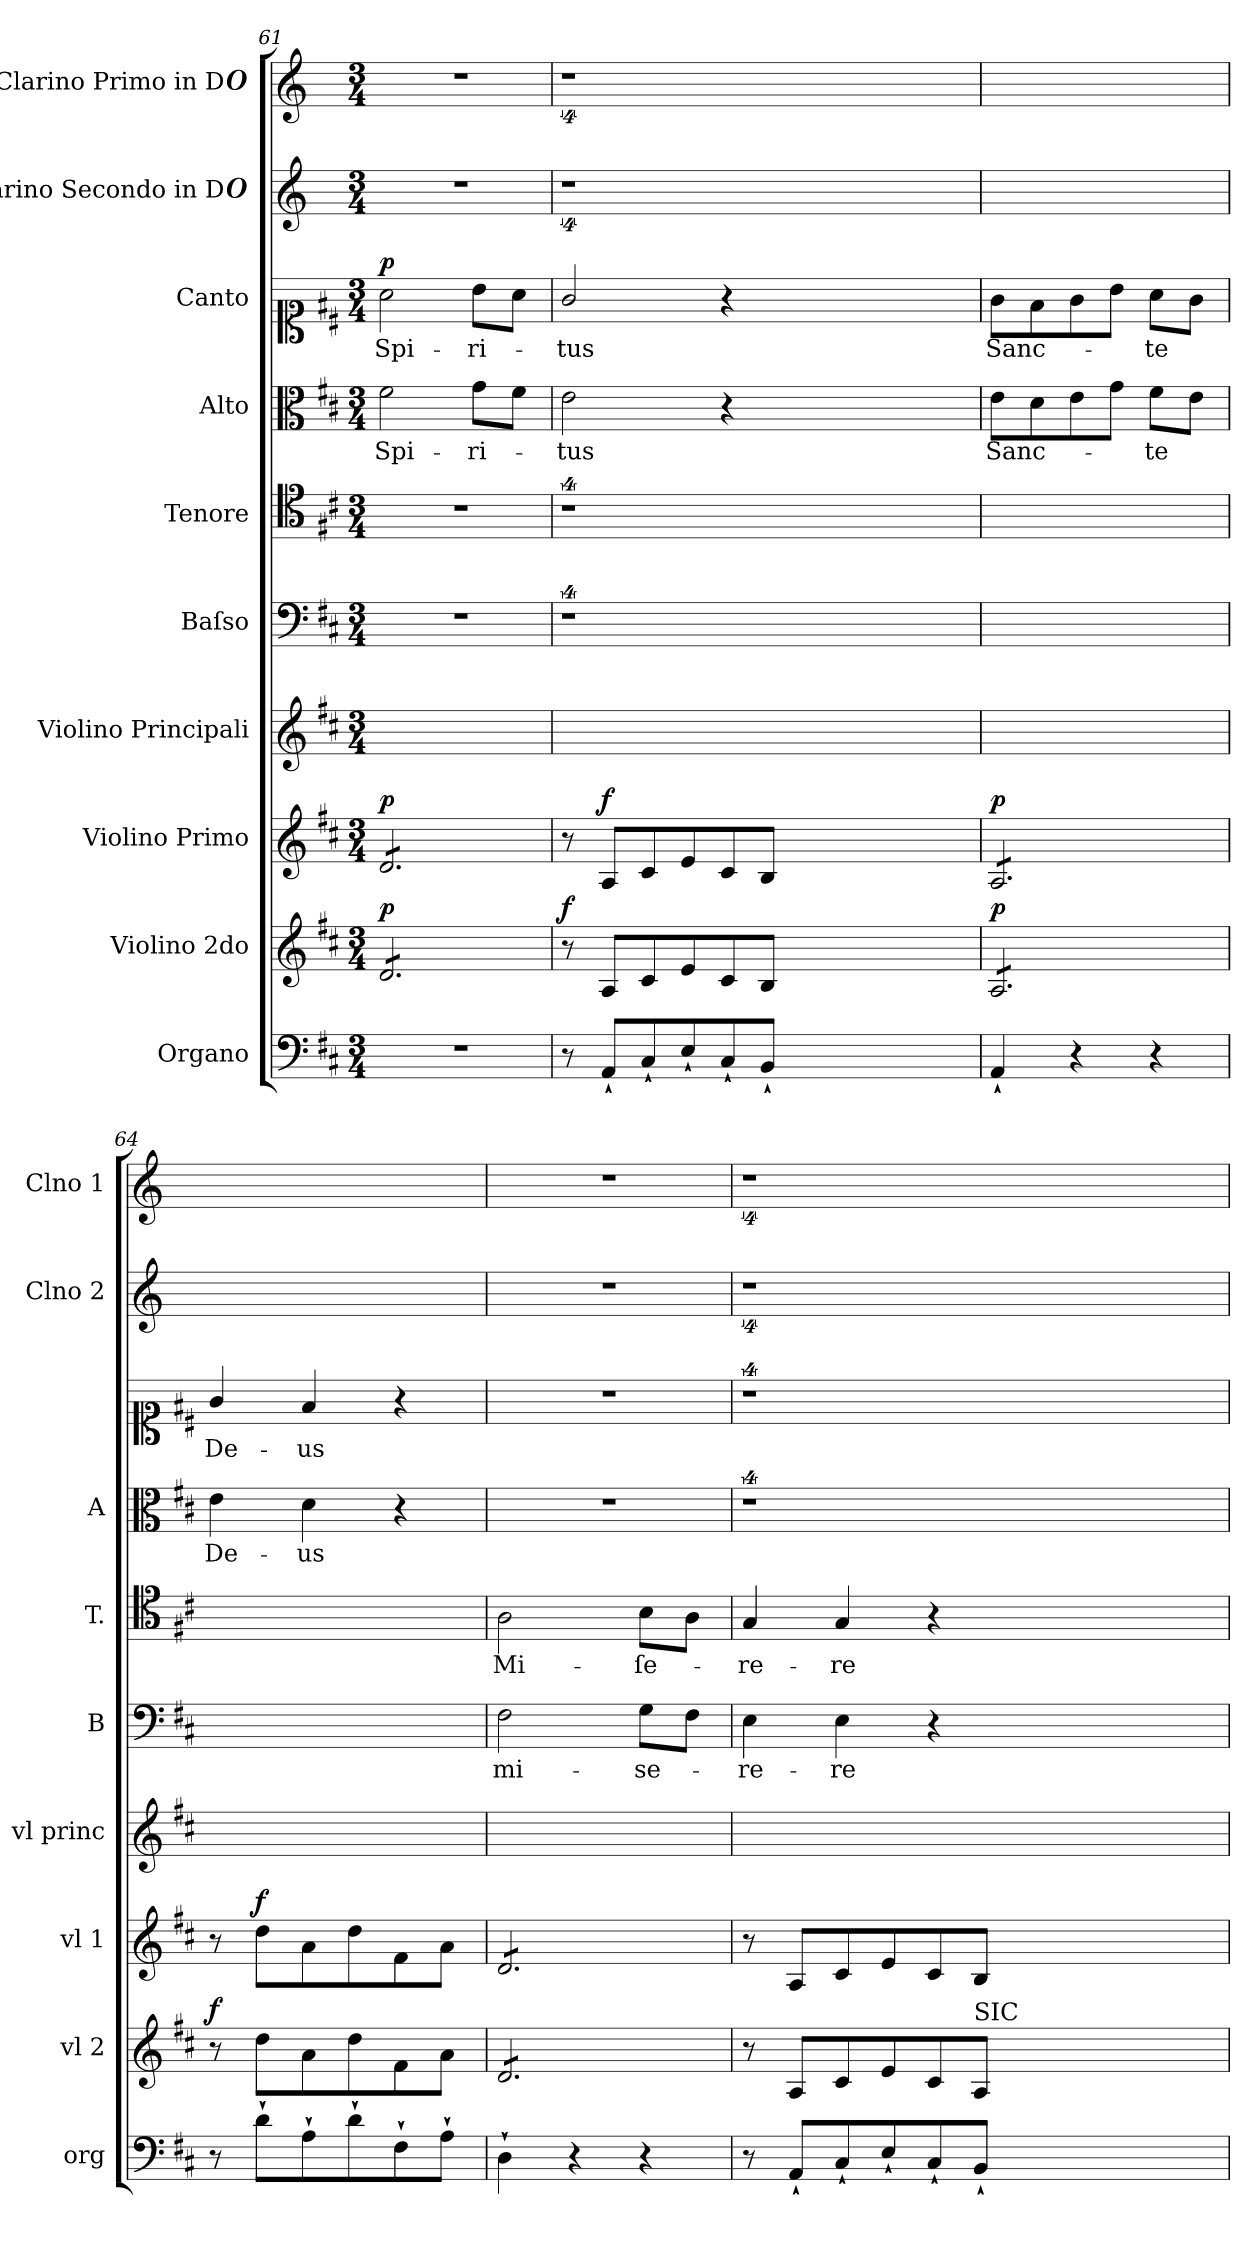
**kern	**kern	**dynam	**kern	**dynam	**kern	**kern	**text	**kern	**text	**kern	**text	**kern	**text	**dynam	**kern	**kern
*part10	*part9	*part9	*part8	*part8	*part7	*part6	*part6	*part5	*part5	*part4	*part4	*part3	*part3	*part3	*part2	*part1
*staff10	*staff9	*staff9	*staff8	*staff8	*staff7	*staff6	*staff6	*staff5	*staff5	*staff4	*staff4	*staff3	*staff3	*staff3	*staff2	*staff1
*I"Organo	*I"Violino 2do	*	*I"Violino Primo	*	*I"Violino Principali	*I"Baſso	*	*I"Tenore	*	*I"Alto	*	*I"Canto	*	*	*I"Clarino Secondo in D#	*I"Clarino Primo in D#
*I'org	*I'vl 2	*	*I'vl 1	*	*I'vl princ	*I'B	*	*I'T.	*	*I'A	*	*	*	*	*I'Clno 2	*I'Clno 1
*clefF4	*clefG2	*	*clefG2	*	*clefG2	*clefF4	*	*clefC4	*	*clefC3	*	*clefC1	*	*	*clefG2	*clefG2
*	*	*	*	*	*	*	*	*	*	*	*	*	*	*	*ITrd-1c-2	*ITrd-1c-2
*k[f#c#]	*k[f#c#]	*	*k[f#c#]	*	*k[f#c#]	*k[f#c#]	*	*k[f#c#]	*	*k[f#c#]	*	*k[f#c#]	*	*	*k[f#c#]	*k[f#c#]
*M3/4	*M3/4	*	*M3/4	*	*M3/4	*M3/4	*	*M3/4	*	*M3/4	*	*M3/4	*	*	*M3/4	*M3/4
=61	=61	=61	=61	=61	=61	=61	=61	=61	=61	=61	=61	=61	=61	=61	=61	=61
!	!	!LO:DY:a	!	!LO:DY:a	!	!	!	!	!	!	!	!	!	!LO:DY:a	!	!
*	*tremolo	*	*	*	*	*	*	*	*	*	*	*	*	*	*	*
*	*	*	*tremolo	*	*	*	*	*	*	*	*	*	*	*	*	*
2.r	8d/L	p	8d/L	p.	2.ryy	2.r	.	2.r	.	2f#\	Spi-	2a\	Spi-	p	2.r	2.r
.	8d/	.	8d/	.	.	.	.	.	.	.	.	.	.	.	.	.
.	8d/	.	8d/	.	.	.	.	.	.	.	.	.	.	.	.	.
.	8d/	.	8d/	.	.	.	.	.	.	.	.	.	.	.	.	.
.	8d/	.	8d/	.	.	.	.	.	.	8g\L	-ri-	8b\L	-ri-	.	.	.
.	8d/J	.	8d/J	.	.	.	.	.	.	8f#\J	.	8a\J	.	.	.	.
*	*	*	*Xtremolo	*	*	*	*	*	*	*	*	*	*	*	*	*
*	*Xtremolo	*	*	*	*	*	*	*	*	*	*	*	*	*	*	*
=62	=62	=62	=62	=62	=62	=62	=62	=62	=62	=62	=62	=62	=62	=62	=62	=62
!	!	!LO:DY:a	!	!	!	!	!	!	!	!	!	!	!	!	!	!
8r	8r	f	8r	.	2.ryy	4%9r	.	4%9r	.	2e\	-tus	2g/	-tus	.	4%9r	4%9r
!	!	!	!	!LO:DY:a	!	!	!	!	!	!	!	!	!	!	!	!
8AA`/L	8A/L	.	8A/L	f.	.	.	.	.	.	.	.	.	.	.	.	.
8C#`/	8c#/	.	8c#/	.	.	.	.	.	.	.	.	.	.	.	.	.
8E`/	8e/	.	8e/	.	.	.	.	.	.	.	.	.	.	.	.	.
8C#`/	8c#/	.	8c#/	.	.	.	.	.	.	4r	.	4r	.	.	.	.
8BB`/J	8B/J	.	8B/J	.	.	.	.	.	.	.	.	.	.	.	.	.
1.ryy	1.ryy	.	1.ryy	.	1.ryy	.	.	.	.	1.ryy	.	1.ryy	.	.	.	.
=63	=63	=63	=63	=63	=63	=63	=63	=63	=63	=63	=63	=63	=63	=63	=63	=63
!	!	!LO:DY:a	!	!LO:DY:a	!	!	!	!	!	!	!	!	!	!	!	!
*	*tremolo	*	*	*	*	*	*	*	*	*	*	*	*	*	*	*
*	*	*	*tremolo	*	*	*	*	*	*	*	*	*	*	*	*	*
4AA`/	8A/L	p	8A/L	p.	2.ryy	2.ryy	.	2.ryy	.	8e\L	Sanc-	8g\L	Sanc-	.	2.ryy	2.ryy
.	8A/	.	8A/	.	.	.	.	.	.	8d\	.	8f#\	.	.	.	.
4r	8A/	.	8A/	.	.	.	.	.	.	8e\	.	8g\	.	.	.	.
.	8A/	.	8A/	.	.	.	.	.	.	8g\J	.	8b\J	.	.	.	.
4r	8A/	.	8A/	.	.	.	.	.	.	8f#\L	-te	8a\L	-te	.	.	.
.	8A/J	.	8A/J	.	.	.	.	.	.	8e\J	.	8g\J	.	.	.	.
*	*	*	*Xtremolo	*	*	*	*	*	*	*	*	*	*	*	*	*
*	*Xtremolo	*	*	*	*	*	*	*	*	*	*	*	*	*	*	*
=64	=64	=64	=64	=64	=64	=64	=64	=64	=64	=64	=64	=64	=64	=64	=64	=64
!	!	!LO:DY:a	!	!	!	!	!	!	!	!	!	!	!	!	!	!
8r	8r	f	8r	.	2.ryy	2.ryy	.	2.ryy	.	4e\	De-	4g/	De-	.	2.ryy	2.ryy
!	!	!	!	!LO:DY:a	!	!	!	!	!	!	!	!	!	!	!	!
8d`\L	8dd\L	.	8dd\L	f.	.	.	.	.	.	.	.	.	.	.	.	.
8A`\	8a\	.	8a\	.	.	.	.	.	.	4d\	-us	4f#/	-us	.	.	.
8d`\	8dd\	.	8dd\	.	.	.	.	.	.	.	.	.	.	.	.	.
8F#`\	8f#\	.	8f#\	.	.	.	.	.	.	4r	.	4r	.	.	.	.
8A`\J	8a\J	.	8a\J	.	.	.	.	.	.	.	.	.	.	.	.	.
=65	=65	=65	=65	=65	=65	=65	=65	=65	=65	=65	=65	=65	=65	=65	=65	=65
*	*tremolo	*	*	*	*	*	*	*	*	*	*	*	*	*	*	*
*	*	*	*tremolo	*	*	*	*	*	*	*	*	*	*	*	*	*
4D`\	8d/L	.	8d/L	.	2.ryy	2F#\	mi-	2A\	Mi-	2.r	.	2.r	.	.	2.r	2.r
.	8d/	.	8d/	.	.	.	.	.	.	.	.	.	.	.	.	.
4r	8d/	.	8d/	.	.	.	.	.	.	.	.	.	.	.	.	.
.	8d/	.	8d/	.	.	.	.	.	.	.	.	.	.	.	.	.
4r	8d/	.	8d/	.	.	8G\L	-se-	8B\L	-ſe-	.	.	.	.	.	.	.
.	8d/J	.	8d/J	.	.	8F#\J	.	8A\J	.	.	.	.	.	.	.	.
*	*	*	*Xtremolo	*	*	*	*	*	*	*	*	*	*	*	*	*
*	*Xtremolo	*	*	*	*	*	*	*	*	*	*	*	*	*	*	*
=66	=66	=66	=66	=66	=66	=66	=66	=66	=66	=66	=66	=66	=66	=66	=66	=66
8r	8r	.	8r	.	2.ryy	4E\	-re-	4G/	-re-	4%9r	.	4%9r	.	.	4%9r	4%9r
8AA`/L	8A/L	.	8A/L	.	.	.	.	.	.	.	.	.	.	.	.	.
8C#`/	8c#/	.	8c#/	.	.	4E\	-re	4G/	-re	.	.	.	.	.	.	.
8E`/	8e/	.	8e/	.	.	.	.	.	.	.	.	.	.	.	.	.
8C#`/	8c#/	.	8c#/	.	.	4r	.	4r	.	.	.	.	.	.	.	.
!	!LO:TX:a:t=SIC	!	!	!	!	!	!	!	!	!	!	!	!	!	!	!
8BB`/J	8A/J	.	8B/J	.	.	.	.	.	.	.	.	.	.	.	.	.
1.ryy	1.ryy	.	1.ryy	.	1.ryy	1.ryy	.	1.ryy	.	.	.	.	.	.	.	.
=	=	=	=	=	=	=	=	=	=	=	=	=	=	=	=	=
*-	*-	*-	*-	*-	*-	*-	*-	*-	*-	*-	*-	*-	*-	*-	*-	*-
